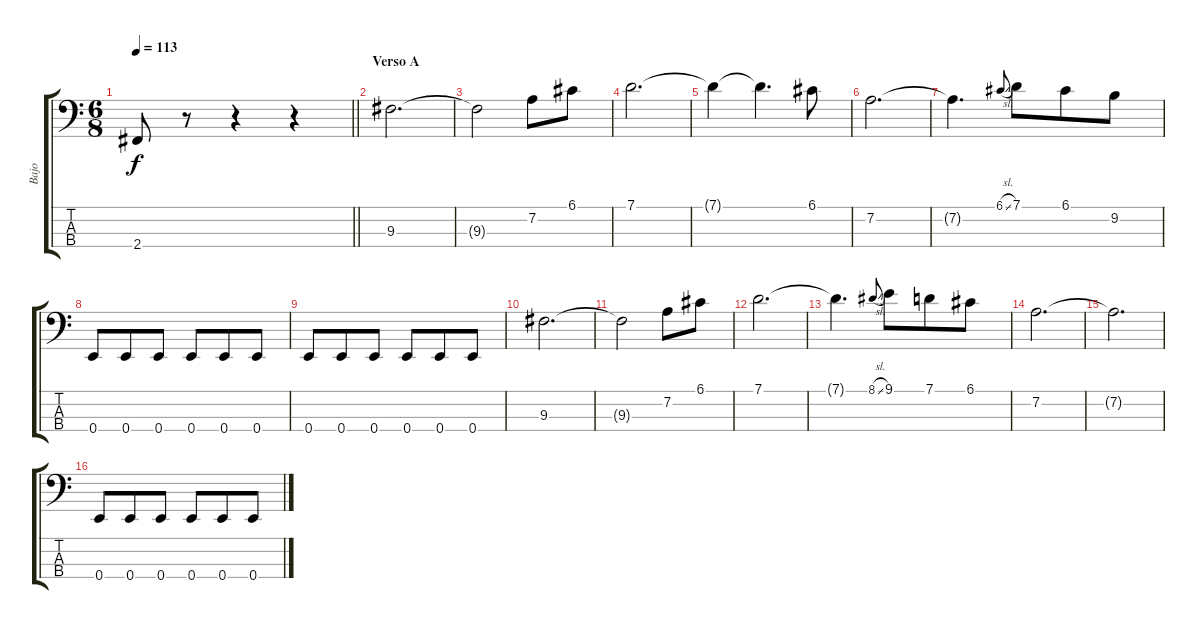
\track ("Bajo" "Bajo") {instrument electricbassfinger}
\staff {score tabs}
\tuning (G2 D2 A1 E1) {hide}
\ts (6 8)
\tempo 113
\clef f4
\barLineRight lightlight
\ks c
2.4.8{dy f} r.8 r.4 r.4 |
\section ("" "Verso A")
9.3.2{d} |
9.3{t}.2 7.2.8 6.1.8 |
7.1.2{d} |
7.1{t}.4 7.1{t}.4{d} 6.1.8 |
7.2.2{d} |
7.2{t}.4{d} 6.1{sl}.8{gr onbeat} 7.1.8 6.1.8 9.2.8 |
0.4.8 0.4.8 0.4.8 0.4.8 0.4.8 0.4.8 |
0.4.8 0.4.8 0.4.8 0.4.8 0.4.8 0.4.8 |
9.3.2{d} |
9.3{t}.2 7.2.8 6.1.8 |
7.1.2{d} |
7.1{t}.4{d} 8.1{sl}.8{gr onbeat} 9.1.8 7.1.8 6.1.8 |
7.2.2{d} |
7.2{t}.2{d} |
0.4.8 0.4.8 0.4.8 0.4.8 0.4.8 0.4.8
